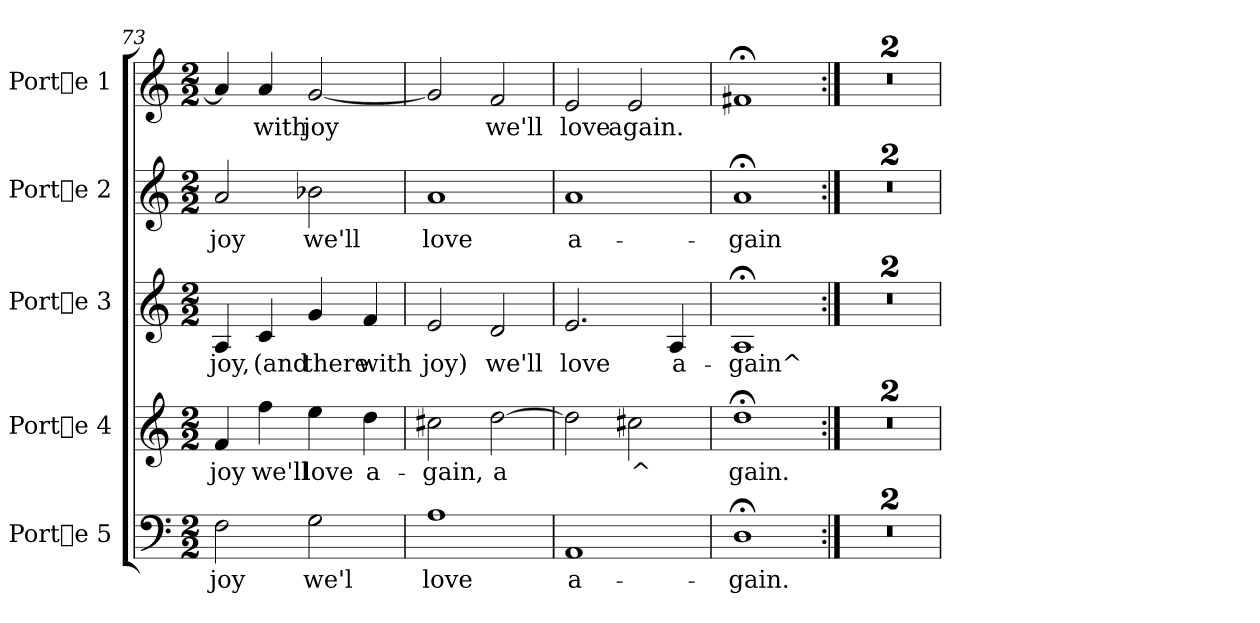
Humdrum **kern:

**kern	**text	**kern	**text	**kern	**text	**kern	**text	**kern	**text
*part5	*part5	*part4	*part4	*part3	*part3	*part2	*part2	*part1	*part1
*staff5	*staff5	*staff4	*staff4	*staff3	*staff3	*staff2	*staff2	*staff1	*staff1
*I"Porte 5	*	*I"Porte 4	*	*I"Porte 3	*	*I"Porte 2	*	*I"Porte 1	*
!!LO:LB:g=z
*clefF4	*	*clefG2	*	*clefG2	*	*clefG2	*	*clefG2	*
*M2/2	*	*M2/2	*	*M2/2	*	*M2/2	*	*M2/2	*
=73	=73	=73	=73	=73	=73	=73	=73	=73	=73
!	!LO:LY:b:cj	!	!LO:LY:b:cj	!	!LO:LY:b:cj	!	!LO:LY:b:cj	!	!LO:LY:b:cj
2F\	joy	4f/	joy	4A/	joy,	2a/	joy	4a/]	.
!	!	!	!LO:LY:b:cj	!	!LO:LY:b:cj	!	!	!	!LO:LY:b:cj
.	.	4ff\	we'll	4c/	(and	.	.	4a/	with
!	!LO:LY:b:cj	!	!LO:LY:b:cj	!	!LO:LY:b:cj	!	!LO:LY:b:cj	!	!LO:LY:b:cj
2G\	we'l	4ee\	love	4g/	there	2b-X\	we'll	[<2g/	joy
!	!	!	!LO:LY:b:cj	!	!LO:LY:b:cj	!	!	!	!
.	.	4dd\	a-	4f/	with	.	.	.	.
=74	=74	=74	=74	=74	=74	=74	=74	=74	=74
!	!LO:LY:b:cj	!	!LO:LY:b:cj	!	!LO:LY:b:cj	!	!LO:LY:b:cj	!	!LO:LY:b:cj
1A	love	2cc#X\	-gain,	2e/	joy)	1a	love	2g/]	.
!	!	!	!LO:LY:b:cj	!	!LO:LY:b:cj	!	!	!	!LO:LY:b:cj
.	.	[>2dd\	a	2d/	we'll	.	.	2f/	we'll
=75	=75	=75	=75	=75	=75	=75	=75	=75	=75
!	!LO:LY:b:cj	!	!LO:LY:b:cj	!	!LO:LY:b:cj	!	!LO:LY:b:cj	!	!LO:LY:b:cj
1AA	a-	2dd\]	.	2.e/	love	1a	a-	2e/	love
!	!	!	!LO:LY:b:cj	!	!	!	!	!	!LO:LY:b:cj
.	.	2cc#X\	^	.	.	.	.	2e/	again.
!	!	!	!	!	!LO:LY:b:cj	!	!	!	!
.	.	.	.	4A/	a-	.	.	.	.
=76	=76	=76	=76	=76	=76	=76	=76	=76	=76
!	!LO:LY:b:cj	!	!LO:LY:b:cj	!	!LO:LY:b:cj	!	!LO:LY:b:cj	!	!
1D;<	-gain.	1dd;<	gain.	1A;<	-gain^	1a;<	-gain	1f#X;<	.
=77:|!	=77:|!	=77:|!	=77:|!	=77:|!	=77:|!	=77:|!	=77:|!	=77:|!	=77:|!
1r	.	1r	.	1r	.	1r	.	1r	.
=78	=78	=78	=78	=78	=78	=78	=78	=78	=78
1r	.	1r	.	1r	.	1r	.	1r	.
=	=	=	=	=	=	=	=	=	=
*-	*-	*-	*-	*-	*-	*-	*-	*-	*-
